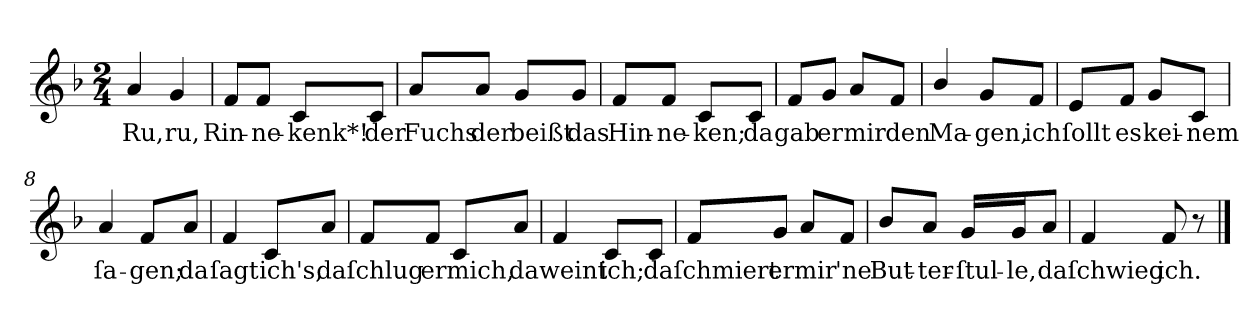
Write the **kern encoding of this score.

**kern	**text
*part1	*part1
*staff1	*staff1
*clefG2	*
*k[b-]	*
*F:	*
*M2/4	*
=1	=1
4a	Ru,
4g	ru,
=2	=2
8f/L	Rin-
8f/J	-ne-
8c/L	-kenk*!
8c/J	der
=3	=3
8a/L	Fuchs
8a/J	der
8g/L	beißt
8g/J	das
=4	=4
8f/L	Hin-
8f/J	-ne-
8c/L	-ken;
8c/J	da
=5	=5
8f/L	gab
8g/J	er
8a/L	mir
8f/J	den
=6	=6
4b-/	Ma-
8g/L	-gen,
8f/J	ich
=7	=7
8e/L	ſollt
8f/J	es
8g/L	kei-
8c/J	-nem
=8	=8
4a	ſa-
8f/L	-gen;
8a/J	da
=9	=9
4f	ſagt
8c/L	ich's,
8a/J	da
=10	=10
8f/L	ſchlug
8f/J	er
8c/L	mich,
8a/J	da
=11	=11
4f	weint
8c/L	ich;
8c/J	da
=12	=12
8f/L	ſchmiert
8g/J	er
8a/L	mir
8f/J	'ne
=13	=13
8b-/L	But-
8a/J	-ter-
16g/LL	-ſtul-
16g/J	-le,
8a/J	da
=14	=14
4f	ſchwieg
8f	ich.
8r	.
==	==
*-	*-
